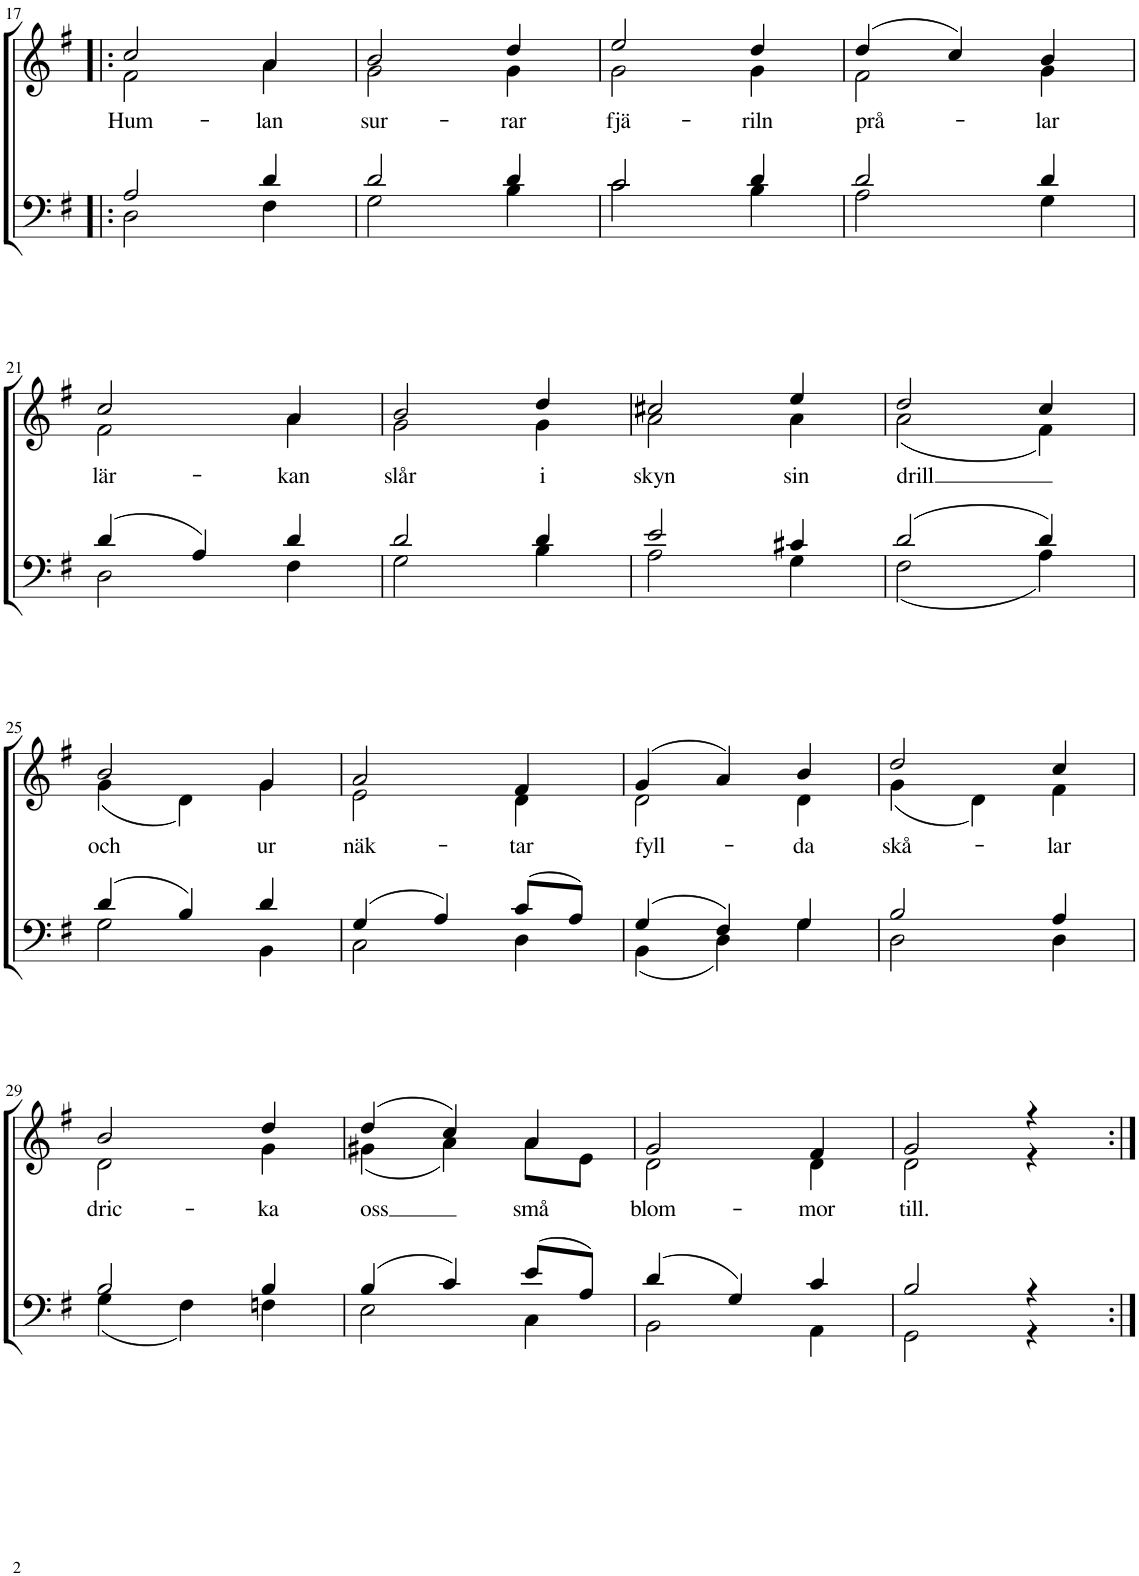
**kern	**kern	**text
*part2	*part1	*part1
*staff2	*staff1	*staff1
*I"T B	*I"S A	*
!!LO:PB:g=z
*clefF4	*clefG2	*
*k[f#]	*k[f#]	*
*M3/4	*M3/4	*
=17!|:	=17!|:	=17!|:
*^	*	*
!	!	!	!LO:LY:b
*	*	*^	*
2A/	2D\	2cc/	2f#\	Hum-
!	!	!	!	!LO:LY:b
4d/	4F#\	4a/	4a\	-lan
=18	=18	=18	=18	=18
!	!	!	!	!LO:LY:b
2d/	2G\	2b/	2g\	sur-
!	!	!	!	!LO:LY:b
4d/	4B\	4dd/	4g\	-rar
=19	=19	=19	=19	=19
!	!	!	!	!LO:LY:b
2c/	2c\	2ee/	2g\	fjä-
!	!	!	!	!LO:LY:b
4d/	4B\	4dd/	4g\	-riln
=20	=20	=20	=20	=20
!	!	!	!	!LO:LY:b
2d/	2A\	(4dd/	2f#\	prå-
.	.	4cc/)	.	.
!	!	!	!	!LO:LY:b
4d/	4G\	4b/	4g\	-lar
!!LO:LB:g=z	!!
=21	=21	=21	=21	=21
!	!	!	!	!LO:LY:b
(4d/	2D\	2cc/	2f#\	lär-
4A/)	.	.	.	.
!	!	!	!	!LO:LY:b
4d/	4F#\	4a/	4a\	-kan
=22	=22	=22	=22	=22
!	!	!	!	!LO:LY:b
2d/	2G\	2b/	2g\	slår
!	!	!	!	!LO:LY:b
4d/	4B\	4dd/	4g\	i
=23	=23	=23	=23	=23
!	!	!	!	!LO:LY:b
2e/	2A\	2cc#X/	2a\	skyn
!	!	!	!	!LO:LY:b
4c#X/	4G\	4ee/	4a\	sin
=24	=24	=24	=24	=24
!	!	!	!	!LO:LY:b
(2d/	(2F#\	2dd/	(2a\	drill
4d/)	4A\)	4cc/	4f#\)	.
!!LO:LB:g=z	!!
=25	=25	=25	=25	=25
!	!	!	!	!LO:LY:b
(4d/	2G\	2b/	(4g\	och
4B/)	.	.	4d\)	.
!	!	!	!	!LO:LY:b
4d/	4BB\	4g/	4g\	ur
=26	=26	=26	=26	=26
!	!	!	!	!LO:LY:b
(4G/	2C\	2a/	2e\	näk-
4A/)	.	.	.	.
!	!	!	!	!LO:LY:b
(8c/L	4D\	4f#/	4d\	-tar
8A/J)	.	.	.	.
=27	=27	=27	=27	=27
!	!	!	!	!LO:LY:b
(4G/	(4BB\	(4g/	2d\	fyll-
4F#/)	4D\)	4a/)	.	.
!	!	!	!	!LO:LY:b
4G/	4G\	4b/	4d\	-da
=28	=28	=28	=28	=28
!	!	!	!	!LO:LY:b
2B/	2D\	2dd/	(4g\	skå-
.	.	.	4d\)	.
!	!	!	!	!LO:LY:b
4A/	4D\	4cc/	4f#\	-lar
!!LO:LB:g=z	!!
=29	=29	=29	=29	=29
!	!	!	!	!LO:LY:b
2B/	(4G\	2b/	2d\	dric-
.	4F#\)	.	.	.
!	!	!	!	!LO:LY:b
4B/	4Fn\	4dd/	4g\	-ka
=30	=30	=30	=30	=30
!	!	!	!	!LO:LY:b
(4B/	2E\	(4dd/	(4g#X\	oss
4c/)	.	4cc/)	4a\)	.
!	!	!	!	!LO:LY:b
(8e/L	4C\	4a/	8a\L	små
8A/J)	.	.	8e\J	.
=31	=31	=31	=31	=31
!	!	!	!	!LO:LY:b
(4d/	2BB\	2g/	2d\	blom-
4G/)	.	.	.	.
!	!	!	!	!LO:LY:b
4c/	4AA\	4f#/	4d\	-mor
=32	=32	=32	=32	=32
!	!	!	!	!LO:LY:b
2B/	2GG\	2g/	2d\	till.
4r	4r	4r	4r	.
*v	*v	*	*	*
*	*v	*v	*
=:|!	=:|!	=:|!
*-	*-	*-
